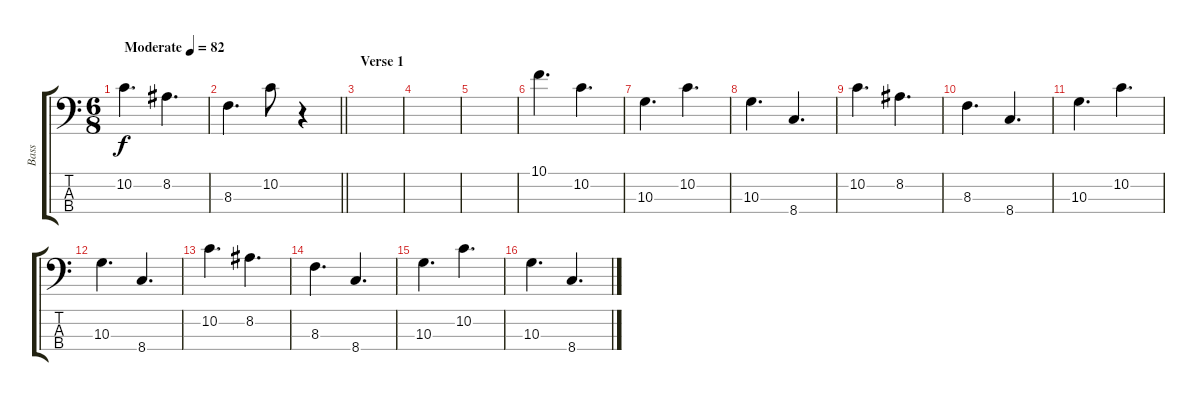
\track ("Bass" "Bass") {instrument electricbassfinger}
\staff {score tabs}
\tuning (G2 D2 A1 E1) {hide}
\ts (6 8)
\tempo (82 "Moderate")
\clef f4
\ks c
10.2.4{d dy f instrument electricbassfinger} 8.2.4{d} |
\barLineRight lightlight
8.3.4{d} 10.2.8 r.4 |
\section ("" "Verse 1")
|
|
|
10.1.4{d} 10.2.4{d} |
10.3.4{d} 10.2.4{d} |
10.3.4{d} 8.4.4{d} |
10.2.4{d} 8.2.4{d} |
8.3.4{d} 8.4.4{d} |
10.3.4{d} 10.2.4{d} |
10.3.4{d} 8.4.4{d} |
10.2.4{d} 8.2.4{d} |
8.3.4{d} 8.4.4{d} |
10.3.4{d} 10.2.4{d} |
10.3.4{d} 8.4.4{d}
